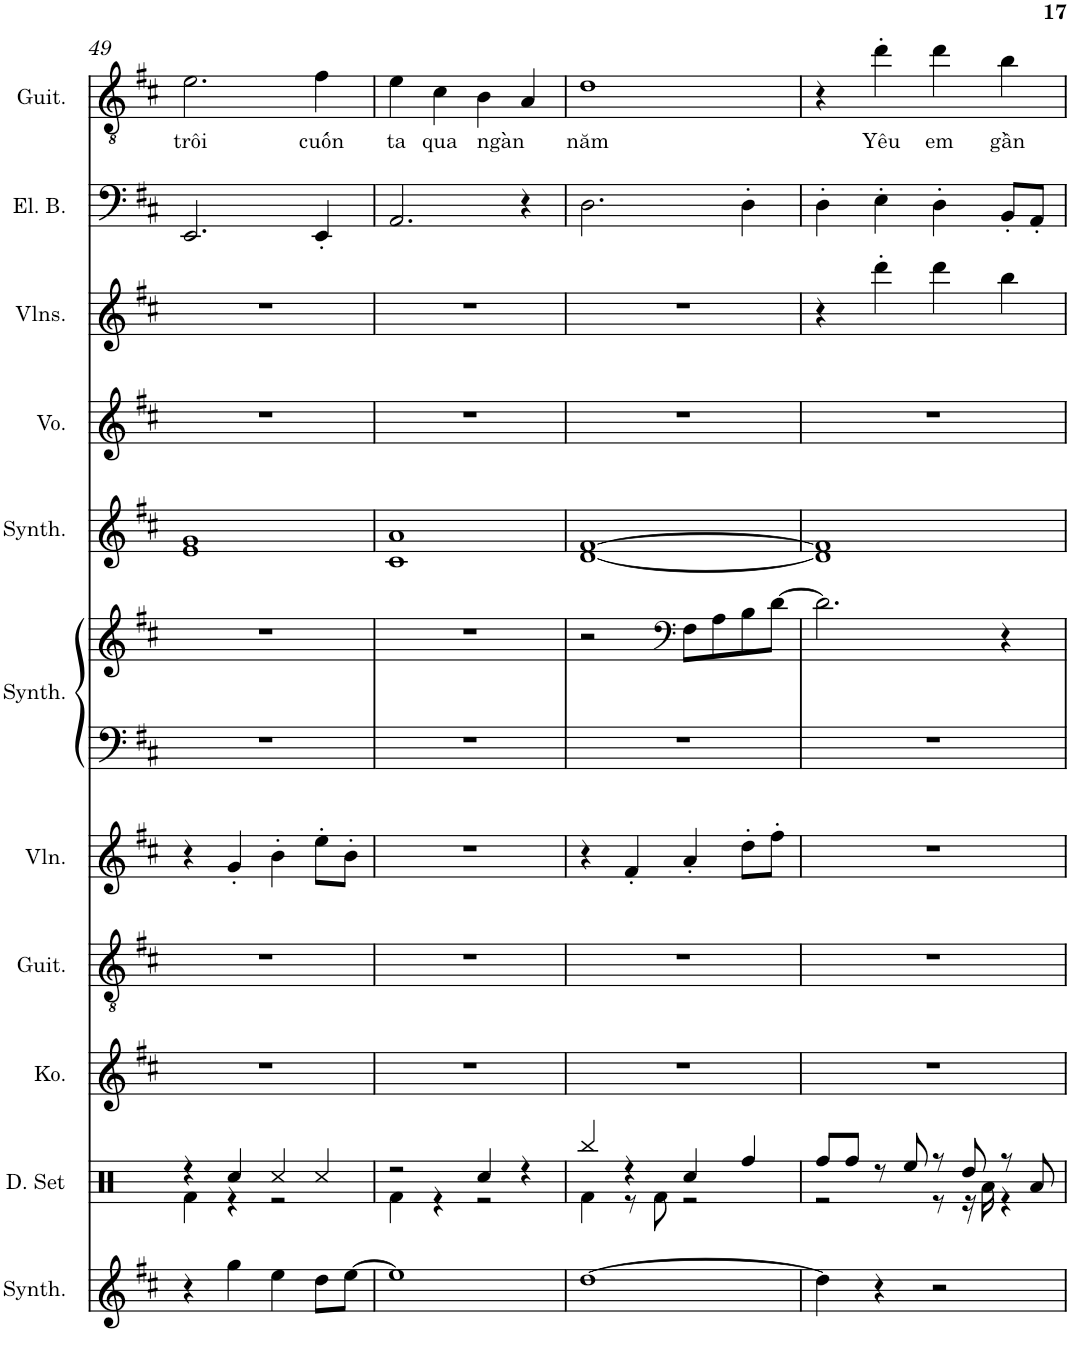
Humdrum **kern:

**kern	**kern	**kern	**kern	**kern	**kern	**kern	**kern	**kern	**kern	**kern	**kern	**text
*part11	*part10	*part9	*part8	*part7	*part6	*part6	*part5	*part4	*part3	*part2	*part1	*part1
*staff12	*staff11	*staff10	*staff9	*staff8	*staff7	*staff6	*staff5	*staff4	*staff3	*staff2	*staff1	*staff1
*I"Effect Synthesizer	*I"Drumset	*I"Koto	*I"Acoustic Guitar	*I"Violin	*I"Brass Synthesizer	*	*I"String Synthesizer	*I"Voice	*I"Violins	*I"Electric Bass	*I"Classical Guitar, BẾN THƯỢNG HẢI	*
*I'Synth.	*I'D. Set	*I'Ko.	*I'Guit.	*I'Vln.	*I'Synth.	*	*I'Synth.	*I'Vo.	*I'Vlns.	*I'El. B.	*I'Guit.	*
!!LO:PB:g=z
*clefG2	*clefX	*clefG2	*clefGv2	*clefG2	*clefF4	*clefG2	*clefG2	*clefG2	*clefG2	*clefF4	*clefGv2	*
*	*	*	*	*	*	*	*	*	*	*Trd7c12	*	*
*k[f#c#]	*k[]	*k[f#c#]	*k[f#c#]	*k[f#c#]	*k[f#c#]	*k[f#c#]	*k[f#c#]	*k[f#c#]	*k[f#c#]	*k[f#c#]	*k[f#c#]	*
*M4/4	*M4/4	*M4/4	*M4/4	*M4/4	*M4/4	*M4/4	*M4/4	*M4/4	*M4/4	*M4/4	*M4/4	*
=49	=49	=49	=49	=49	=49	=49	=49	=49	=49	=49	=49	=49
*	*^	*	*	*	*	*	*	*	*	*	*	*
!	!	!	!	!	!	!	!	!	!	!	!	!	!LO:LY:b
4r	4r	4Rf\	1r	1r	4r	1r	1r	1e 1g	1r	1r	2.EE/	2.e\	trôi
4gg\	4Rcc/	4r	.	.	4g'/	.	.	.	.	.	.	.	.
4ee\	4Rcc/	2r	.	.	4b'\	.	.	.	.	.	.	.	.
!	!	!	!	!	!	!	!	!	!	!	!	!	!LO:LY:b
8dd\L	4Rcc/	.	.	.	8ee'\L	.	.	.	.	.	4EE'/	4f#\	cuốn
[8ee\J	.	.	.	.	8b'\J	.	.	.	.	.	.	.	.
=50	=50	=50	=50	=50	=50	=50	=50	=50	=50	=50	=50	=50	=50
!	!	!	!	!	!	!	!	!	!	!	!	!	!LO:LY:b
1ee]	2r	4Rf\	1r	1r	1r	1r	1r	1c# 1a	1r	1r	2.AA/	4e\	ta
!	!	!	!	!	!	!	!	!	!	!	!	!	!LO:LY:b
.	.	4r	.	.	.	.	.	.	.	.	.	4c#\	qua
!	!	!	!	!	!	!	!	!	!	!	!	!	!LO:LY:b
.	4Rcc/	2r	.	.	.	.	.	.	.	.	.	4B\	ngàn
.	4r	.	.	.	.	.	.	.	.	.	4r	4A/	.
=51	=51	=51	=51	=51	=51	=51	=51	=51	=51	=51	=51	=51	=51
!	!	!	!	!	!	!	!	!	!	!	!	!	!LO:LY:b
[1dd	4Rbb/	4Rf\	1r	1r	4r	1r	2r	[1d [1f#	1r	1r	2.D\	1d	năm
.	4r	8r	.	.	4f#'/	.	.	.	.	.	.	.	.
.	.	8Rf\	.	.	.	.	.	.	.	.	.	.	.
*	*	*	*	*	*	*	*clefF4	*	*	*	*	*	*
.	4Rcc/	2r	.	.	4a'/	.	8F#\L	.	.	.	.	.	.
.	.	.	.	.	.	.	8A\	.	.	.	.	.	.
.	4Rff/	.	.	.	8dd'\L	.	8B\	.	.	.	4D'\	.	.
.	.	.	.	.	8ff#'\J	.	[8d\J	.	.	.	.	.	.
=52	=52	=52	=52	=52	=52	=52	=52	=52	=52	=52	=52	=52	=52
4dd\]	8Rff/L	2r	1r	1r	1r	1r	2.d\]	1d] 1f#]	1r	4r	4D'\	4r	.
.	8Rff/J	.	.	.	.	.	.	.	.	.	.	.	.
!	!	!	!	!	!	!	!	!	!	!	!	!	!LO:LY:b
4r	8r	.	.	.	.	.	.	.	.	4ddd'\	4E'\	4dd'\	Yêu
.	8Ree/	.	.	.	.	.	.	.	.	.	.	.	.
!	!	!	!	!	!	!	!	!	!	!	!	!	!LO:LY:b
2r	8r	8r	.	.	.	.	.	.	.	4ddd\	4D'\	4dd\	em
.	8Rdd/	16r	.	.	.	.	.	.	.	.	.	.	.
.	.	16Ra\	.	.	.	.	.	.	.	.	.	.	.
!	!	!	!	!	!	!	!	!	!	!	!	!	!LO:LY:b
.	8r	4r	.	.	.	.	4r	.	.	4bb\	8BB'/L	4b\	gần
.	8Ra/	.	.	.	.	.	.	.	.	.	8AA'/J	.	.
*	*v	*v	*	*	*	*	*	*	*	*	*	*	*
=	=	=	=	=	=	=	=	=	=	=	=	=
*-	*-	*-	*-	*-	*-	*-	*-	*-	*-	*-	*-	*-
